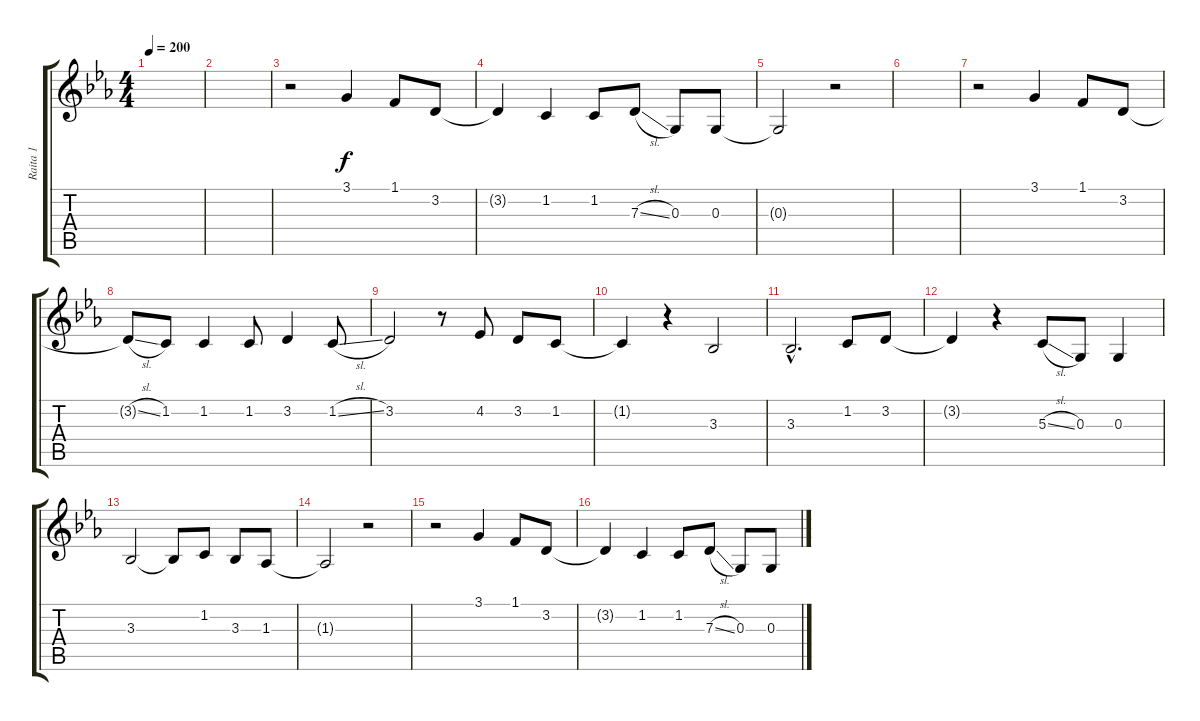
\track ("Raita 1" "Raita 1") {instrument oboe}
\staff {score tabs}
\tuning (E4 B3 G3 D3 A2 E2) {hide}
\ts (4 4)
\tempo 200
\clef g2
\ks eb
|
|
r.2 3.1.4 1.1.8 3.2.8 |
3.2{t}.4 1.2.4 1.2.8 7.3{sl}.8 0.3.8 0.3.8 |
0.3{t}.2 r.2 |
|
r.2 3.1.4 1.1.8 3.2.8 |
3.2{sl t}.8 1.2.8 1.2.4 1.2.8 3.2.4 1.2{sl}.8 |
3.2.2 r.8 4.2.8 3.2.8 1.2.8 |
1.2{t}.4 r.4 3.3.2 |
3.3{hac}.2{d} 1.2.8 3.2.8 |
3.2{t}.4 r.4 5.3{sl}.8 0.3.8 0.3.4 |
3.3.2 3.3{t}.8 1.2.8 3.3.8 1.3.8 |
1.3{t}.2 r.2 |
r.2 3.1.4 1.1.8 3.2.8 |
3.2{t}.4 1.2.4 1.2.8 7.3{sl}.8 0.3.8 0.3.8
